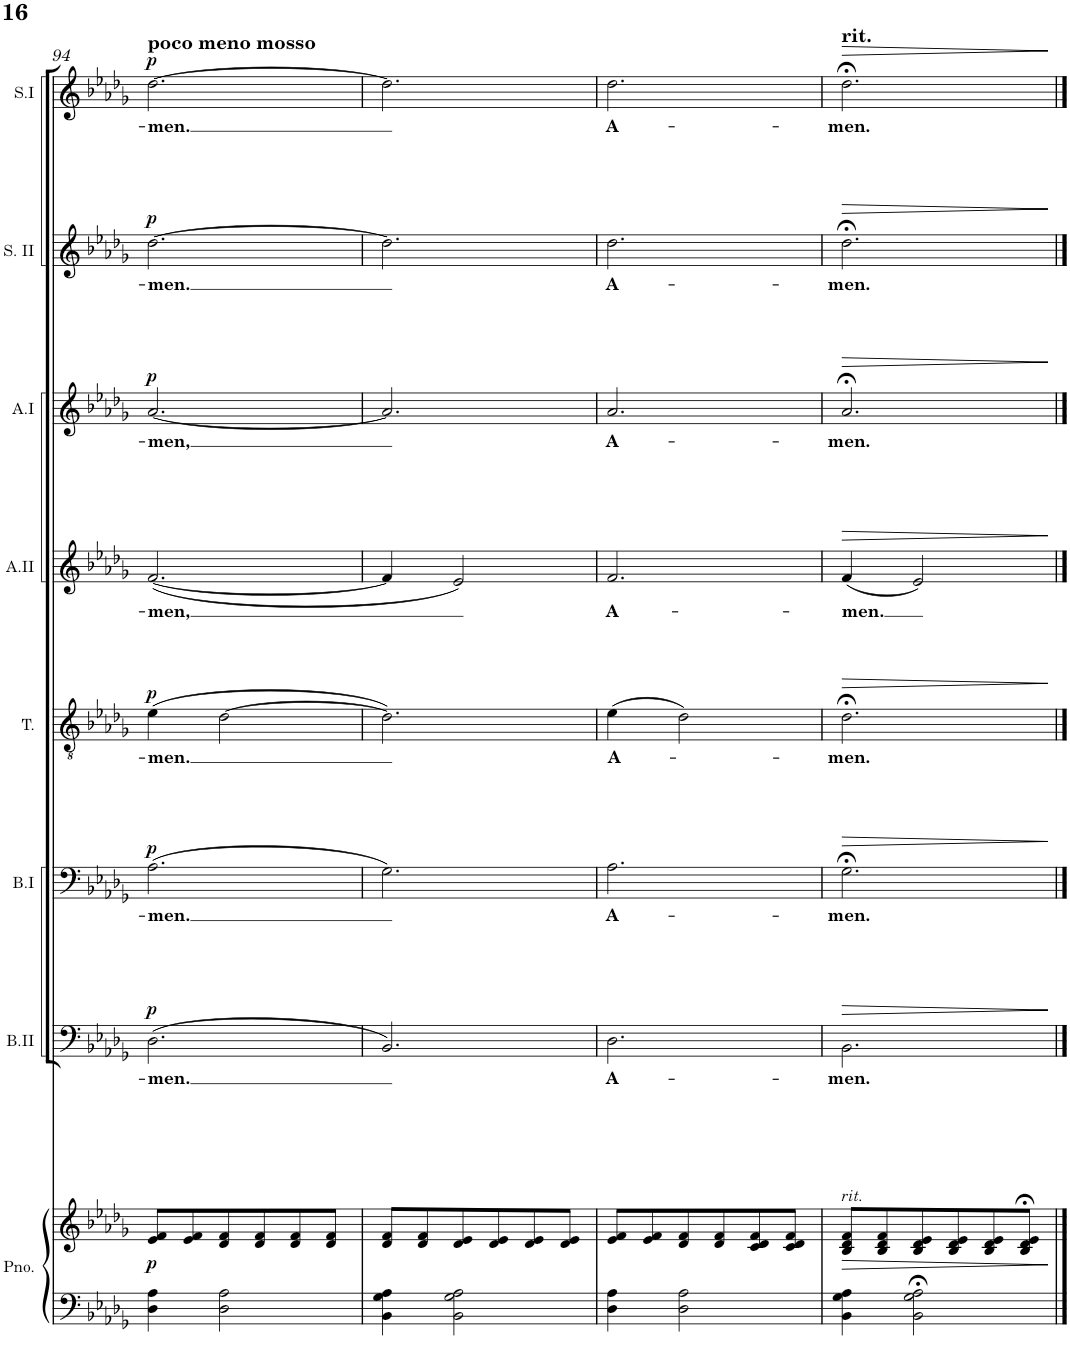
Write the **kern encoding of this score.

**kern	**kern	**dynam	**kern	**text	**dynam	**kern	**text	**dynam	**kern	**text	**dynam	**kern	**text	**dynam	**kern	**text	**dynam	**kern	**text	**dynam	**kern	**text	**dynam
*part8	*part8	*part8	*part7	*part7	*part7	*part6	*part6	*part6	*part5	*part5	*part5	*part4	*part4	*part4	*part3	*part3	*part3	*part2	*part2	*part2	*part1	*part1	*part1
*staff9	*staff8	*staff8/9	*staff7	*staff7	*staff7	*staff6	*staff6	*staff6	*staff5	*staff5	*staff5	*staff4	*staff4	*staff4	*staff3	*staff3	*staff3	*staff2	*staff2	*staff2	*staff1	*staff1	*staff1
*I"Piano	*	*	*I"Bass II	*	*	*I"Bass I	*	*	*I"Tenor	*	*	*I"Alto II	*	*	*I"Alto I	*	*	*I"Soprano II	*	*	*I"Soprano I	*	*
*I'Pno.	*	*	*I'B.II	*	*	*I'B.I	*	*	*I'T.	*	*	*I'A.II	*	*	*I'A.I	*	*	*I'S. II	*	*	*I'S.I	*	*
!!LO:PB:g=z
*clefF4	*clefG2	*	*clefF4	*	*	*clefF4	*	*	*clefGv2	*	*	*clefG2	*	*	*clefG2	*	*	*clefG2	*	*	*clefG2	*	*
*k[b-e-a-d-g-]	*k[b-e-a-d-g-]	*	*k[b-e-a-d-g-]	*	*	*k[b-e-a-d-g-]	*	*	*k[b-e-a-d-g-]	*	*	*k[b-e-a-d-g-]	*	*	*k[b-e-a-d-g-]	*	*	*k[b-e-a-d-g-]	*	*	*k[b-e-a-d-g-]	*	*
*M3/4	*M3/4	*	*M3/4	*	*	*M3/4	*	*	*M3/4	*	*	*M3/4	*	*	*M3/4	*	*	*M3/4	*	*	*M3/4	*	*
=94	=94	=94	=94	=94	=94	=94	=94	=94	=94	=94	=94	=94	=94	=94	=94	=94	=94	=94	=94	=94	=94	=94	=94
!	!	!LO:DY:b	!	!LO:LY:b	!LO:DY:a	!	!LO:LY:b	!LO:DY:a	!	!LO:LY:b	!LO:DY:a	!	!LO:LY:b	!	!	!LO:LY:b	!LO:DY:a	!	!LO:LY:b	!LO:DY:a	!	!LO:LY:b	!LO:DY:a
4D-\ 4A-\	8e-/ 8f/L	p	(2.D-\	-men.	p	(2.A-\	-men.	p	(4e-\	-men.	p	([2.f/	-men,	.	[2.a-/	-men,	p	[2.dd-\	-men.	p	[2.dd-\	-men.	p
.	8e-/ 8f/	.	.	.	.	.	.	.	.	.	.	.	.	.	.	.	.	.	.	.	.	.	.
2D-\ 2A-\	8d-/ 8f/	.	.	.	.	.	.	.	[2d-\	.	.	.	.	.	.	.	.	.	.	.	.	.	.
.	8d-/ 8f/	.	.	.	.	.	.	.	.	.	.	.	.	.	.	.	.	.	.	.	.	.	.
.	8d-/ 8f/	.	.	.	.	.	.	.	.	.	.	.	.	.	.	.	.	.	.	.	.	.	.
.	8d-/ 8f/J	.	.	.	.	.	.	.	.	.	.	.	.	.	.	.	.	.	.	.	.	.	.
=95	=95	=95	=95	=95	=95	=95	=95	=95	=95	=95	=95	=95	=95	=95	=95	=95	=95	=95	=95	=95	=95	=95	=95
4BB-\ 4G-\ 4A-\	8d-/ 8f/L	.	2.BB-/)	.	.	2.G-\)	.	.	2.d-\])	.	.	4f/]	.	.	2.a-/]	.	.	2.dd-\]	.	.	2.dd-\]	.	.
.	8d-/ 8f/	.	.	.	.	.	.	.	.	.	.	.	.	.	.	.	.	.	.	.	.	.	.
2BB-\ 2G-\ 2A-\	8d-/ 8e-/	.	.	.	.	.	.	.	.	.	.	2e-/)	.	.	.	.	.	.	.	.	.	.	.
.	8d-/ 8e-/	.	.	.	.	.	.	.	.	.	.	.	.	.	.	.	.	.	.	.	.	.	.
.	8d-/ 8e-/	.	.	.	.	.	.	.	.	.	.	.	.	.	.	.	.	.	.	.	.	.	.
.	8d-/ 8e-/J	.	.	.	.	.	.	.	.	.	.	.	.	.	.	.	.	.	.	.	.	.	.
=96	=96	=96	=96	=96	=96	=96	=96	=96	=96	=96	=96	=96	=96	=96	=96	=96	=96	=96	=96	=96	=96	=96	=96
!	!	!	!	!LO:LY:b	!	!	!LO:LY:b	!	!	!LO:LY:b	!	!	!LO:LY:b	!	!	!LO:LY:b	!	!	!LO:LY:b	!	!	!LO:LY:b	!
4D-\ 4A-\	8e-/ 8f/L	.	2.D-\	A-	.	2.A-\	A-	.	(4e-\	A-	.	2.f/	A-	.	2.a-/	A-	.	2.dd-\	A-	.	2.dd-\	A-	.
.	8e-/ 8f/	.	.	.	.	.	.	.	.	.	.	.	.	.	.	.	.	.	.	.	.	.	.
2D-\ 2A-\	8d-/ 8f/	.	.	.	.	.	.	.	2d-\)	.	.	.	.	.	.	.	.	.	.	.	.	.	.
.	8d-/ 8f/	.	.	.	.	.	.	.	.	.	.	.	.	.	.	.	.	.	.	.	.	.	.
.	8c/ 8d-/ 8f/	.	.	.	.	.	.	.	.	.	.	.	.	.	.	.	.	.	.	.	.	.	.
.	8c/ 8d-/ 8f/J	.	.	.	.	.	.	.	.	.	.	.	.	.	.	.	.	.	.	.	.	.	.
=97	=97	=97	=97	=97	=97	=97	=97	=97	=97	=97	=97	=97	=97	=97	=97	=97	=97	=97	=97	=97	=97	=97	=97
!	!LO:TX:a:i:t=rit.	!	!	!	!	!	!	!	!	!	!	!	!	!	!	!	!	!	!	!	!	!	!
!	!	!LO:HP:b	!	!LO:LY:b	!LO:HP:b	!	!LO:LY:b	!LO:HP:b	!	!LO:LY:b	!LO:HP:b	!	!LO:LY:b	!LO:HP:b	!	!LO:LY:b	!LO:HP:b	!	!LO:LY:b	!LO:HP:b	!	!LO:LY:b	!LO:HP:b
4BB-\ 4G-\ 4A-\	8B-/ 8d-/ 8f/L	>	2.BB-\	-men.	>	2.G-;<\	-men.	>	2.d-;<\	-men.	>	(4f/	-men.	>	2.a-;</	-men.	>	2.dd-;<\	-men.	>	2.dd-;<\	-men.	>
.	8B-/ 8d-/ 8f/	.	.	.	.	.	.	.	.	.	.	.	.	.	.	.	.	.	.	.	.	.	.
2BB-\;< 2G-\;< 2A-\;<	8B-/ 8d-/ 8e-/	.	.	.	.	.	.	.	.	.	.	2e-/)	.	.	.	.	.	.	.	.	.	.	.
.	8B-/ 8d-/ 8e-/	.	.	.	.	.	.	.	.	.	.	.	.	.	.	.	.	.	.	.	.	.	.
.	8B-/ 8d-/ 8e-/	.	.	.	.	.	.	.	.	.	.	.	.	.	.	.	.	.	.	.	.	.	.
.	8B-/;< 8d-/;< 8e-/;<J	.	.	.	.	.	.	.	.	.	.	.	.	.	.	.	.	.	.	.	.	.	.
.	.	]	.	.	]	.	.	]	.	.	]	.	.	]	.	.	]	.	.	]	.	.	]
==	==	==	==	==	==	==	==	==	==	==	==	==	==	==	==	==	==	==	==	==	==	==	==
*-	*-	*-	*-	*-	*-	*-	*-	*-	*-	*-	*-	*-	*-	*-	*-	*-	*-	*-	*-	*-	*-	*-	*-
